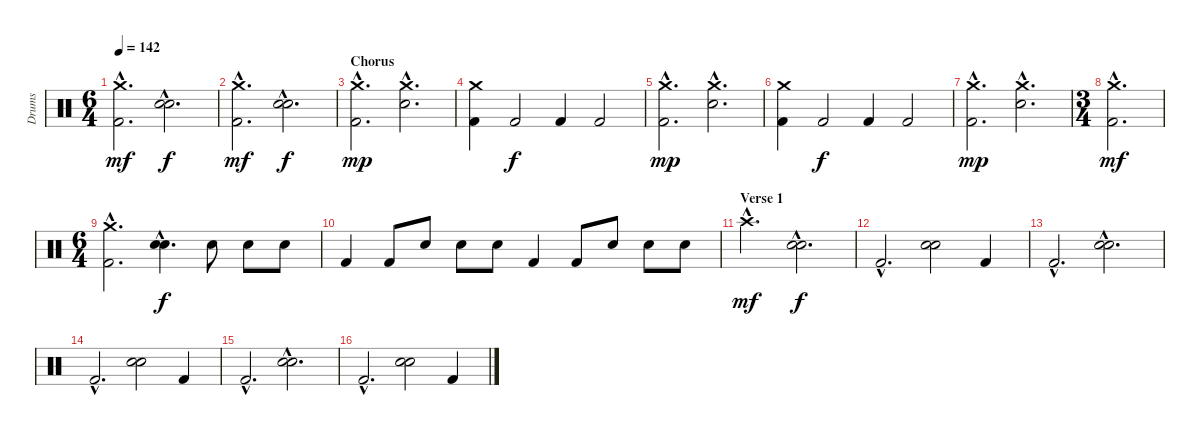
\track ("Drums" "Drums") {instrument percussion}
\staff {score}
\articulation defaults
\ts (6 4)
\tempo 142
\clef neutral
\ks c
("Crash medium (hit)"{hac} "Kick (hit) 2"{hac}).2{d dy mf} ("Snare (hit) 2"{hac} "Snare (hit) 2"{hac}).2{d dy f} |
("Crash medium (hit)"{hac} "Kick (hit) 2"{hac}).2{d dy mf} ("Snare (hit) 2"{hac} "Snare (hit) 2"{hac}).2{d dy f} |
\section ("" "Chorus")
("Crash medium (hit)"{hac} "Kick (hit) 2"{hac}).2{d dy mp} ("Crash medium (hit)"{hac} "Snare (hit) 2"{hac}).2{d} |
("Crash medium (hit)" "Kick (hit) 2").4 "Kick (hit) 2".2{dy f} "Kick (hit) 2".4 "Kick (hit) 2".2 |
("Crash medium (hit)"{hac} "Kick (hit) 2"{hac}).2{d dy mp} ("Crash medium (hit)"{hac} "Snare (hit) 2"{hac}).2{d} |
("Crash medium (hit)" "Kick (hit) 2").4 "Kick (hit) 2".2{dy f} "Kick (hit) 2".4 "Kick (hit) 2".2 |
("Crash medium (hit)"{hac} "Kick (hit) 2"{hac}).2{d dy mp} ("Crash medium (hit)"{hac} "Snare (hit) 2"{hac}).2{d} |
\ts (3 4)
("Crash medium (hit)"{hac} "Kick (hit) 2"{hac}).2{d dy mf} |
\ts (6 4)
("Crash medium (hit)"{hac} "Kick (hit) 2"{hac}).2{d} ("Snare (hit) 2"{hac} "Snare (hit) 2"{hac}).4{d dy f} "Snare (hit) 2".8 "Snare (hit) 2".8 "Snare (hit) 2".8 |
"Kick (hit) 2".4 "Kick (hit) 2".8 "Snare (hit) 2".8 "Snare (hit) 2".8 "Snare (hit) 2".8 "Kick (hit) 2".4 "Kick (hit) 2".8 "Snare (hit) 2".8 "Snare (hit) 2".8 "Snare (hit) 2".8 |
\section ("" "Verse 1")
"Crash high (hit)"{hac}.2{d dy mf} ("Snare (hit) 2"{hac} "Snare (hit) 2"{hac}).2{d dy f} |
"Kick (hit) 2"{hac}.2{d} ("Snare (hit) 2" "Snare (hit) 2").2 "Kick (hit) 2".4 |
"Kick (hit) 2"{hac}.2{d} ("Snare (hit) 2"{hac} "Snare (hit) 2"{hac}).2{d} |
"Kick (hit) 2"{hac}.2{d} ("Snare (hit) 2" "Snare (hit) 2").2 "Kick (hit) 2".4 |
"Kick (hit) 2"{hac}.2{d} ("Snare (hit) 2"{hac} "Snare (hit) 2"{hac}).2{d} |
"Kick (hit) 2"{hac}.2{d} ("Snare (hit) 2" "Snare (hit) 2").2 "Kick (hit) 2".4
